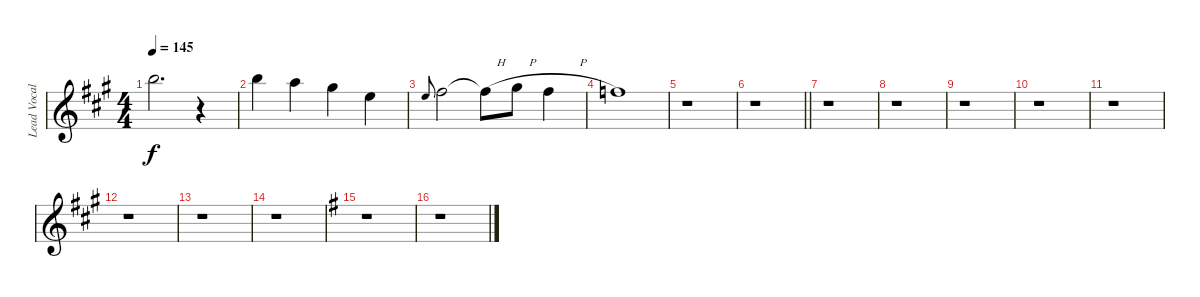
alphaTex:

\track ("Lead Vocals" "Lead Vocal") {instrument synthbrass1}
\staff {score}
\tuning (E5 B4 G4 D4 A3 E3) {hide}
\ts (4 4)
\tempo 145
\clef g2
\ks f#minor
7.1.2{d dy f} r.4 |
7.1.4 5.1.4 4.1.4 0.1.4 |
0.1.8{gr onbeat} 2.1.2 2.1{h t}.8 4.1{h}.8 2.1{h}.4 |
1.1.1 |
r.1 |
\barLineRight lightlight
r.1 |
r.1 |
r.1 |
r.1 |
r.1 |
r.1 |
r.1 |
r.1 |
r.1 |
\ks eminor
r.1 |
r.1
